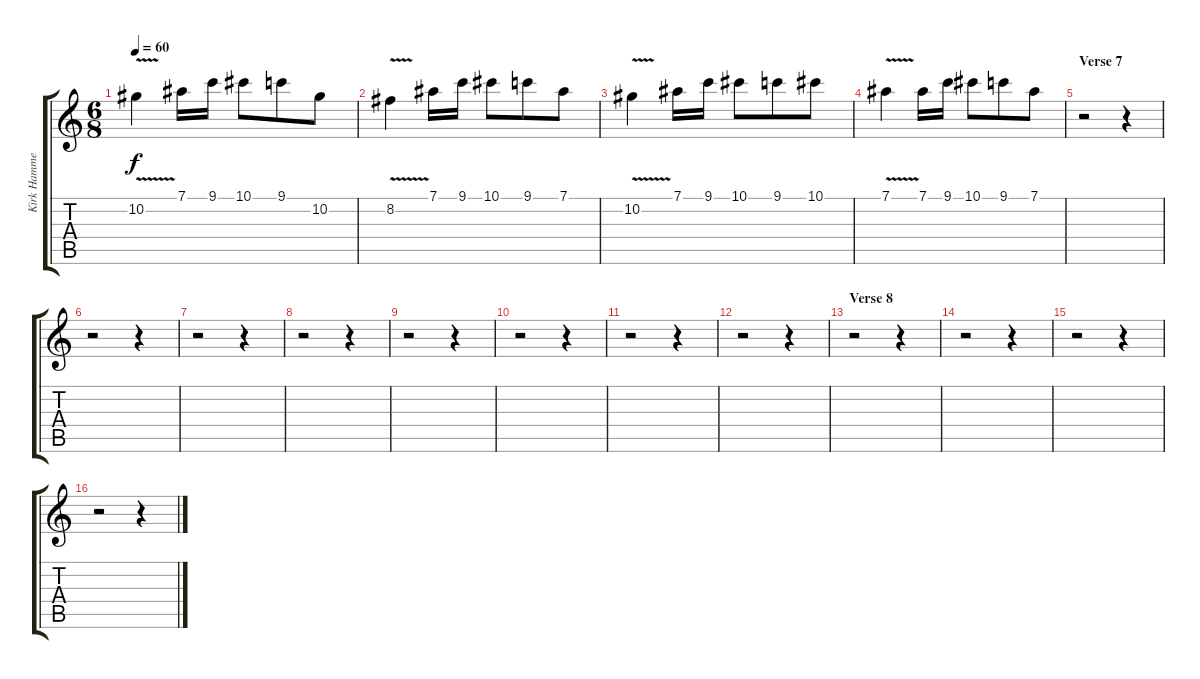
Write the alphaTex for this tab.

\track ("Kirk Hammett Solo" "Kirk Hamme") {instrument overdrivenguitar}
\staff {score tabs}
\tuning (Eb4 Bb3 Gb3 Db3 Ab2 Eb2) {hide}
\ts (6 8)
\tempo 60
\clef g2
\ks c
10.2{v}.4{dy f} 7.1.16 9.1.16 10.1.8 9.1.8 10.2.8 |
8.2{v}.4 7.1.16 9.1.16 10.1.8 9.1.8 7.1.8 |
10.2{v}.4 7.1.16 9.1.16 10.1.8 9.1.8 10.1.8 |
7.1{v}.4 7.1.16 9.1.16 10.1.8 9.1.8 7.1.8 |
\section ("" "Verse 7")
r.2 r.4 |
r.2 r.4 |
r.2 r.4 |
r.2 r.4 |
r.2 r.4 |
r.2 r.4 |
r.2 r.4 |
r.2 r.4 |
\section ("" "Verse 8")
r.2 r.4 |
r.2 r.4 |
r.2 r.4 |
r.2 r.4
